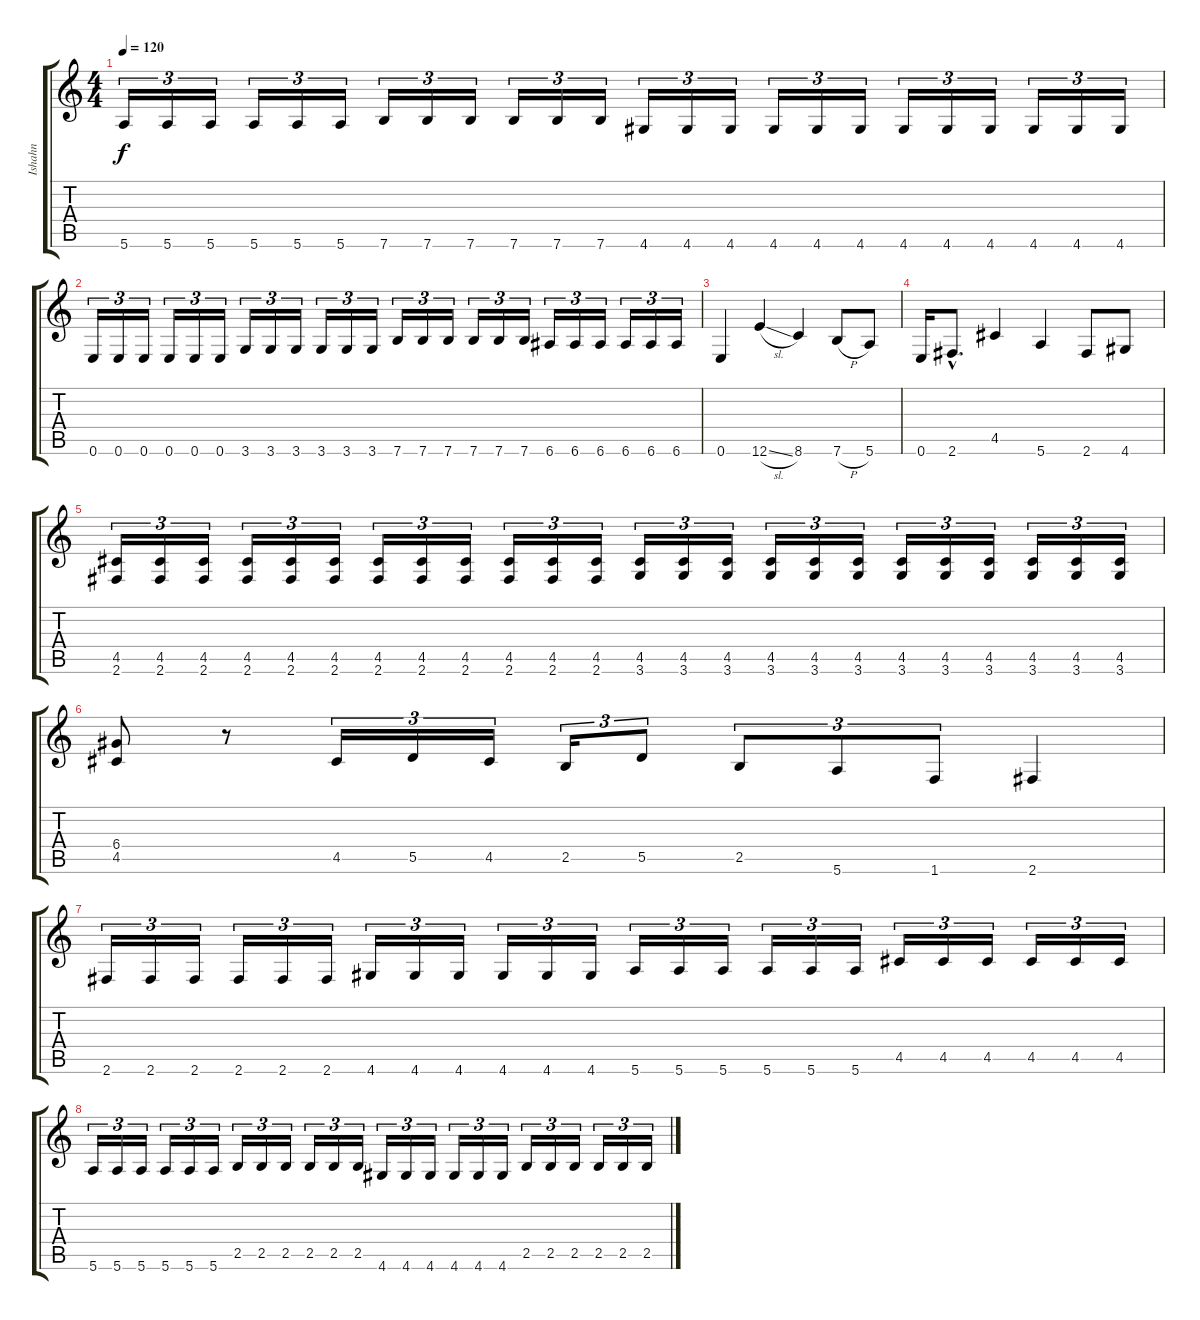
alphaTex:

\track ("Ishahn" "Ishahn") {instrument distortionguitar}
\staff {score tabs}
\tuning (E4 B3 G3 D3 A2 E2) {hide}
\ts (4 4)
\tempo 120
\clef g2
\ks c
5.6.16{tu (3 2) dy f} 5.6.16{tu (3 2)} 5.6.16{tu (3 2)} 5.6.16{tu (3 2)} 5.6.16{tu (3 2)} 5.6.16{tu (3 2)} 7.6.16{tu (3 2)} 7.6.16{tu (3 2)} 7.6.16{tu (3 2)} 7.6.16{tu (3 2)} 7.6.16{tu (3 2)} 7.6.16{tu (3 2)} 4.6.16{tu (3 2)} 4.6.16{tu (3 2)} 4.6.16{tu (3 2)} 4.6.16{tu (3 2)} 4.6.16{tu (3 2)} 4.6.16{tu (3 2)} 4.6.16{tu (3 2)} 4.6.16{tu (3 2)} 4.6.16{tu (3 2)} 4.6.16{tu (3 2)} 4.6.16{tu (3 2)} 4.6.16{tu (3 2)} |
0.6.16{tu (3 2)} 0.6.16{tu (3 2)} 0.6.16{tu (3 2)} 0.6.16{tu (3 2)} 0.6.16{tu (3 2)} 0.6.16{tu (3 2)} 3.6.16{tu (3 2)} 3.6.16{tu (3 2)} 3.6.16{tu (3 2)} 3.6.16{tu (3 2)} 3.6.16{tu (3 2)} 3.6.16{tu (3 2)} 7.6.16{tu (3 2)} 7.6.16{tu (3 2)} 7.6.16{tu (3 2)} 7.6.16{tu (3 2)} 7.6.16{tu (3 2)} 7.6.16{tu (3 2)} 6.6.16{tu (3 2)} 6.6.16{tu (3 2)} 6.6.16{tu (3 2)} 6.6.16{tu (3 2)} 6.6.16{tu (3 2)} 6.6.16{tu (3 2)} |
0.6.4 12.6{sl}.4 8.6.4 7.6{h}.8 5.6.8 |
0.6.16 2.6{hac}.8{d} 4.5.4 5.6.4 2.6.8 4.6.8 |
(4.5 2.6).16{tu (3 2)} (4.5 2.6).16{tu (3 2)} (4.5 2.6).16{tu (3 2)} (4.5 2.6).16{tu (3 2)} (4.5 2.6).16{tu (3 2)} (4.5 2.6).16{tu (3 2)} (4.5 2.6).16{tu (3 2)} (4.5 2.6).16{tu (3 2)} (4.5 2.6).16{tu (3 2)} (4.5 2.6).16{tu (3 2)} (4.5 2.6).16{tu (3 2)} (4.5 2.6).16{tu (3 2)} (4.5 3.6).16{tu (3 2)} (4.5 3.6).16{tu (3 2)} (4.5 3.6).16{tu (3 2)} (4.5 3.6).16{tu (3 2)} (4.5 3.6).16{tu (3 2)} (4.5 3.6).16{tu (3 2)} (4.5 3.6).16{tu (3 2)} (4.5 3.6).16{tu (3 2)} (4.5 3.6).16{tu (3 2)} (4.5 3.6).16{tu (3 2)} (4.5 3.6).16{tu (3 2)} (4.5 3.6).16{tu (3 2)} |
(6.4 4.5).8 r.8 4.5.16{tu (3 2)} 5.5.16{tu (3 2)} 4.5.16{tu (3 2)} 2.5.16{tu (3 2)} 5.5.8{tu (3 2)} 2.5.8{tu (3 2)} 5.6.8{tu (3 2)} 1.6.8{tu (3 2)} 2.6.4 |
2.6.16{tu (3 2)} 2.6.16{tu (3 2)} 2.6.16{tu (3 2)} 2.6.16{tu (3 2)} 2.6.16{tu (3 2)} 2.6.16{tu (3 2)} 4.6.16{tu (3 2)} 4.6.16{tu (3 2)} 4.6.16{tu (3 2)} 4.6.16{tu (3 2)} 4.6.16{tu (3 2)} 4.6.16{tu (3 2)} 5.6.16{tu (3 2)} 5.6.16{tu (3 2)} 5.6.16{tu (3 2)} 5.6.16{tu (3 2)} 5.6.16{tu (3 2)} 5.6.16{tu (3 2)} 4.5.16{tu (3 2)} 4.5.16{tu (3 2)} 4.5.16{tu (3 2)} 4.5.16{tu (3 2)} 4.5.16{tu (3 2)} 4.5.16{tu (3 2)} |
5.6.16{tu (3 2)} 5.6.16{tu (3 2)} 5.6.16{tu (3 2)} 5.6.16{tu (3 2)} 5.6.16{tu (3 2)} 5.6.16{tu (3 2)} 2.5.16{tu (3 2)} 2.5.16{tu (3 2)} 2.5.16{tu (3 2)} 2.5.16{tu (3 2)} 2.5.16{tu (3 2)} 2.5.16{tu (3 2)} 4.6.16{tu (3 2)} 4.6.16{tu (3 2)} 4.6.16{tu (3 2)} 4.6.16{tu (3 2)} 4.6.16{tu (3 2)} 4.6.16{tu (3 2)} 2.5.16{tu (3 2)} 2.5.16{tu (3 2)} 2.5.16{tu (3 2)} 2.5.16{tu (3 2)} 2.5.16{tu (3 2)} 2.5.16{tu (3 2)}
